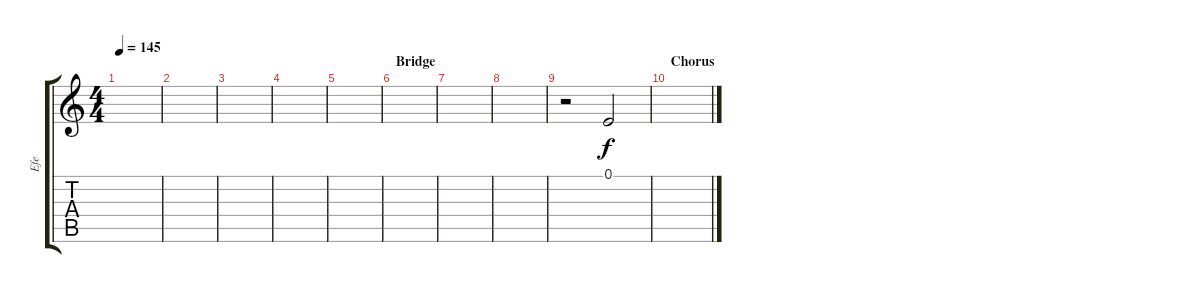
\track ("Efe" "Efe") {instrument reversecymbal}
\staff {score tabs}
\tuning (E4 B3 G3 D3 A2 E2) {hide}
\ts (4 4)
\tempo 145
\clef g2
\ks c
|
|
|
|
|
\section ("" "Bridge")
|
|
|
r.2 0.1.2 |
\section ("" "Chorus")
